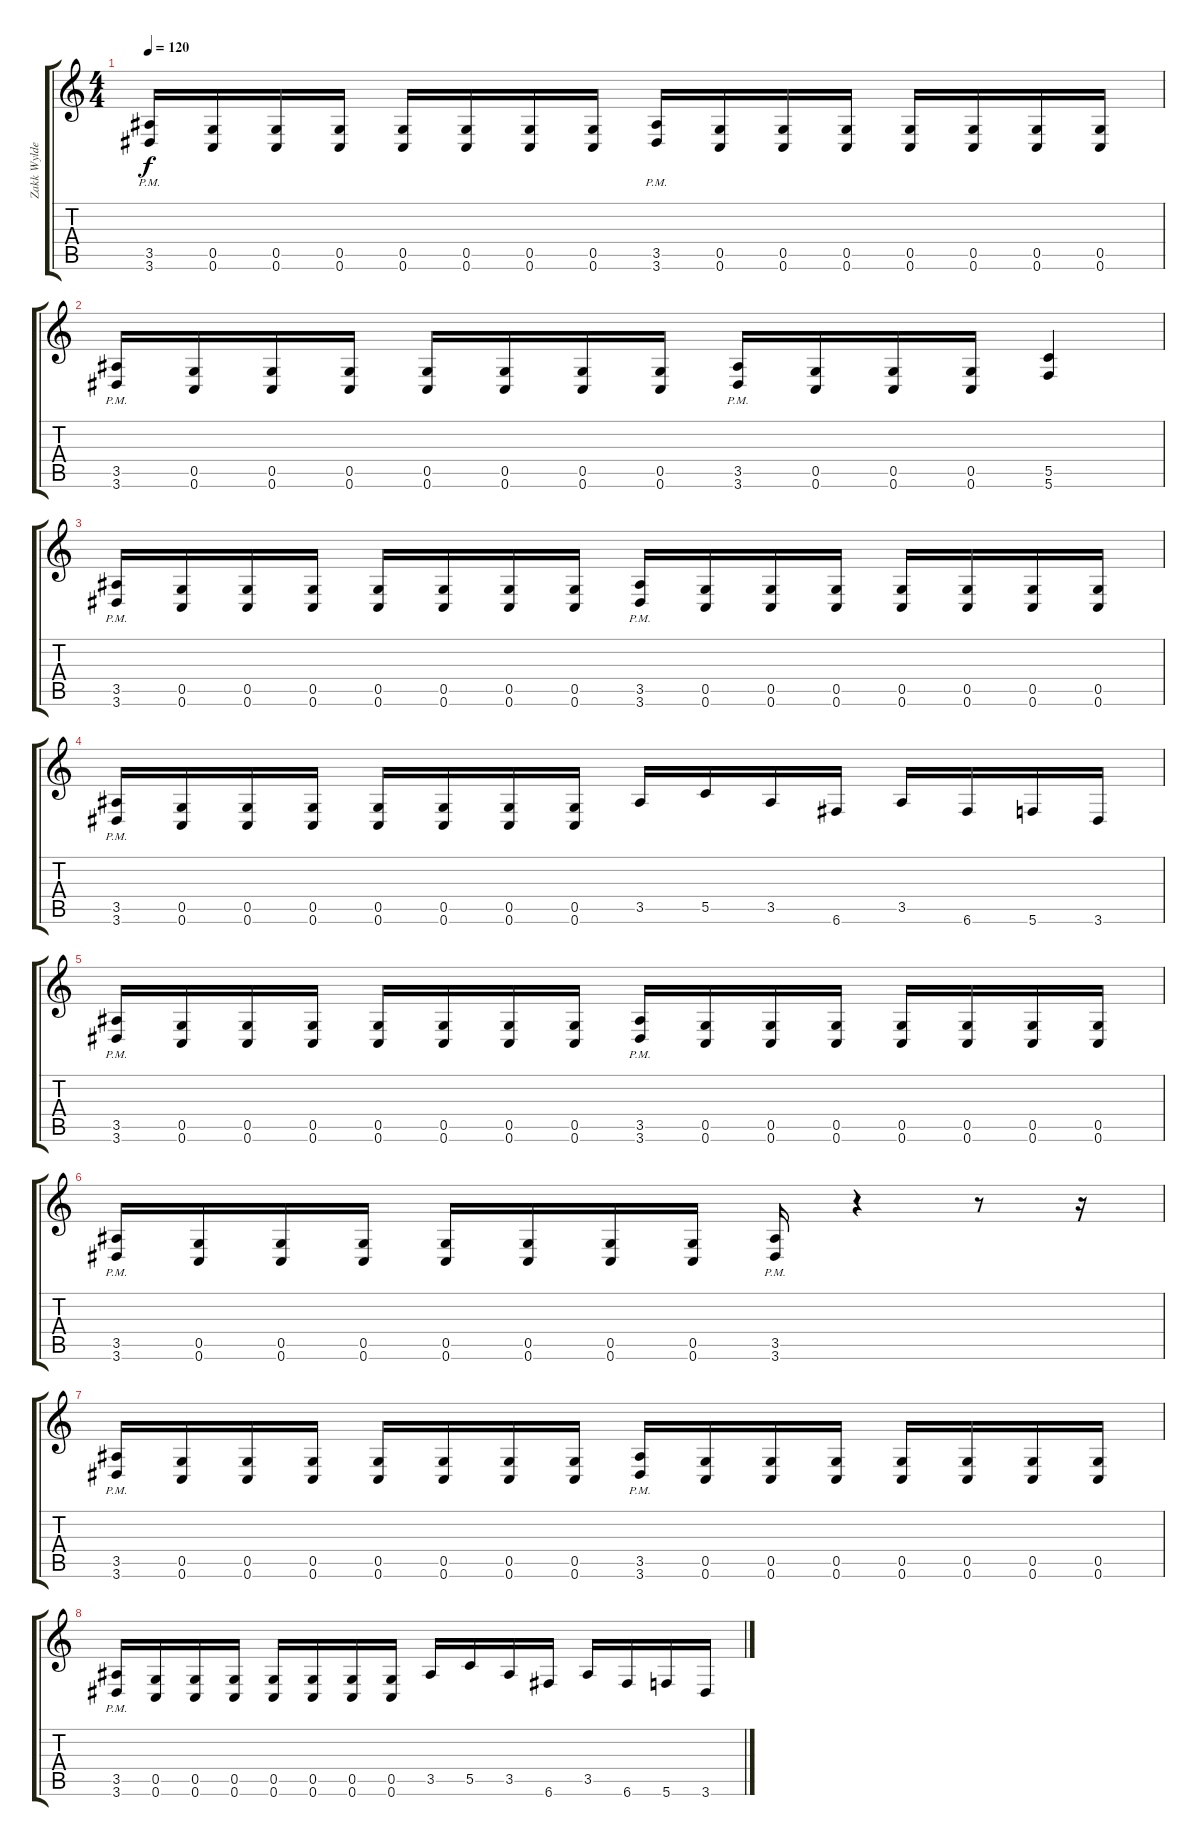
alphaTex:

\track ("Zakk Wylde" "Zakk Wylde") {instrument distortionguitar}
\staff {score tabs}
\tuning (D4 A3 F3 C3 G2 C2) {hide}
\ts (4 4)
\tempo 120
\clef g2
\ks c
(3.5{pm} 3.6{pm}).16{dy f} (0.5 0.6).16 (0.5 0.6).16 (0.5 0.6).16 (0.5 0.6).16 (0.5 0.6).16 (0.5 0.6).16 (0.5 0.6).16 (3.5{pm} 3.6{pm}).16 (0.5 0.6).16 (0.5 0.6).16 (0.5 0.6).16 (0.5 0.6).16 (0.5 0.6).16 (0.5 0.6).16 (0.5 0.6).16 |
(3.5{pm} 3.6{pm}).16 (0.5 0.6).16 (0.5 0.6).16 (0.5 0.6).16 (0.5 0.6).16 (0.5 0.6).16 (0.5 0.6).16 (0.5 0.6).16 (3.5{pm} 3.6{pm}).16 (0.5 0.6).16 (0.5 0.6).16 (0.5 0.6).16 (5.5 5.6).4 |
(3.5{pm} 3.6{pm}).16 (0.5 0.6).16 (0.5 0.6).16 (0.5 0.6).16 (0.5 0.6).16 (0.5 0.6).16 (0.5 0.6).16 (0.5 0.6).16 (3.5{pm} 3.6{pm}).16 (0.5 0.6).16 (0.5 0.6).16 (0.5 0.6).16 (0.5 0.6).16 (0.5 0.6).16 (0.5 0.6).16 (0.5 0.6).16 |
(3.5{pm} 3.6{pm}).16 (0.5 0.6).16 (0.5 0.6).16 (0.5 0.6).16 (0.5 0.6).16 (0.5 0.6).16 (0.5 0.6).16 (0.5 0.6).16 3.5.16 5.5.16 3.5.16 6.6.16 3.5.16 6.6.16 5.6.16 3.6.16 |
(3.5{pm} 3.6{pm}).16 (0.5 0.6).16 (0.5 0.6).16 (0.5 0.6).16 (0.5 0.6).16 (0.5 0.6).16 (0.5 0.6).16 (0.5 0.6).16 (3.5{pm} 3.6{pm}).16 (0.5 0.6).16 (0.5 0.6).16 (0.5 0.6).16 (0.5 0.6).16 (0.5 0.6).16 (0.5 0.6).16 (0.5 0.6).16 |
(3.5{pm} 3.6{pm}).16 (0.5 0.6).16 (0.5 0.6).16 (0.5 0.6).16 (0.5 0.6).16 (0.5 0.6).16 (0.5 0.6).16 (0.5 0.6).16 (3.5{pm} 3.6{pm}).16 r.4 r.8 r.16 |
(3.5{pm} 3.6{pm}).16 (0.5 0.6).16 (0.5 0.6).16 (0.5 0.6).16 (0.5 0.6).16 (0.5 0.6).16 (0.5 0.6).16 (0.5 0.6).16 (3.5{pm} 3.6{pm}).16 (0.5 0.6).16 (0.5 0.6).16 (0.5 0.6).16 (0.5 0.6).16 (0.5 0.6).16 (0.5 0.6).16 (0.5 0.6).16 |
(3.5{pm} 3.6{pm}).16 (0.5 0.6).16 (0.5 0.6).16 (0.5 0.6).16 (0.5 0.6).16 (0.5 0.6).16 (0.5 0.6).16 (0.5 0.6).16 3.5.16 5.5.16 3.5.16 6.6.16 3.5.16 6.6.16 5.6.16 3.6.16
